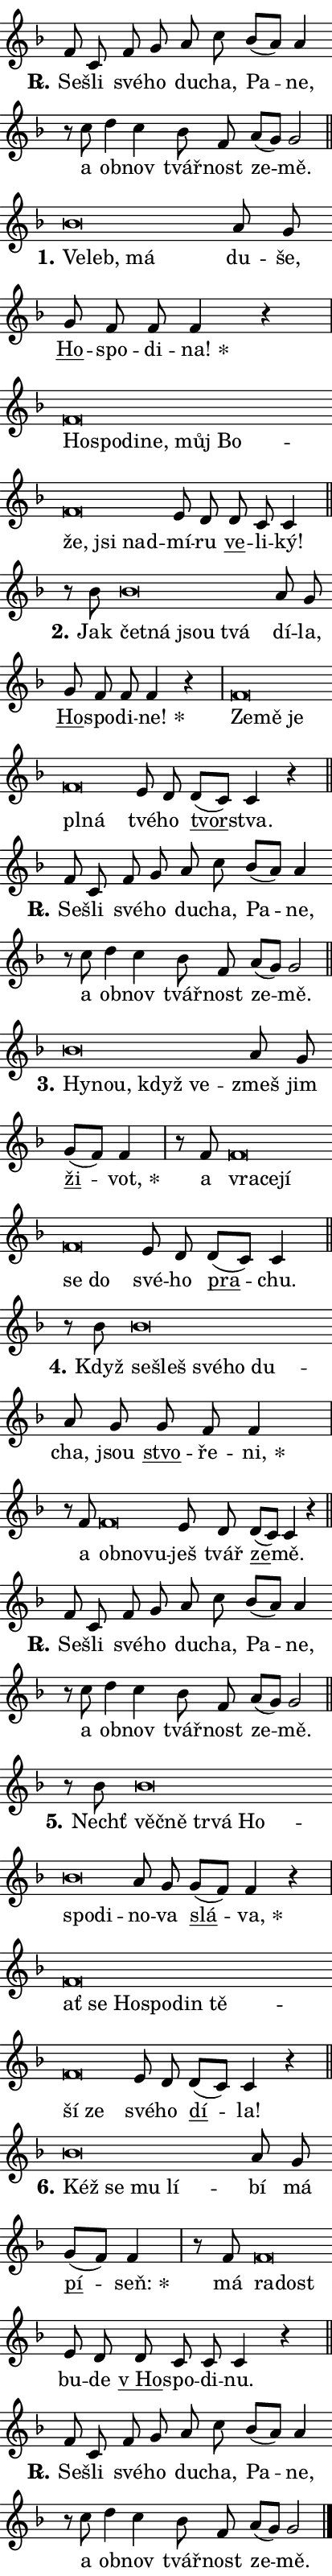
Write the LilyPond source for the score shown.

\version "2.22.1"
\header { tagline = "" }
\paper {
  indent = 0\cm
  top-margin = 0\cm
  right-margin = 0\cm
  bottom-margin = 0\cm
  left-margin = 0\cm
  paper-width = 7\cm
  page-breaking = #ly:one-page-breaking
  system-system-spacing.basic-distance = #11
  score-system-spacing.basic-distance = #11
  ragged-last = ##f
}


%% Author: Thomas Morley
%% https://lists.gnu.org/archive/html/lilypond-user/2020-05/msg00002.html
#(define (line-position grob)
"Returns position of @var[grob} in current system:
   @code{'start}, if at first time-step
   @code{'end}, if at last time-step
   @code{'middle} otherwise
"
  (let* ((col (ly:item-get-column grob))
         (ln (ly:grob-object col 'left-neighbor))
         (rn (ly:grob-object col 'right-neighbor))
         (col-to-check-left (if (ly:grob? ln) ln col))
         (col-to-check-right (if (ly:grob? rn) rn col))
         (break-dir-left
           (and
             (ly:grob-property col-to-check-left 'non-musical #f)
             (ly:item-break-dir col-to-check-left)))
         (break-dir-right
           (and
             (ly:grob-property col-to-check-right 'non-musical #f)
             (ly:item-break-dir col-to-check-right))))
        (cond ((eqv? 1 break-dir-left) 'start)
              ((eqv? -1 break-dir-right) 'end)
              (else 'middle))))

#(define (tranparent-at-line-position vctor)
  (lambda (grob)
  "Relying on @code{line-position} select the relevant enry from @var{vctor}.
Used to determine transparency,"
    (case (line-position grob)
      ((end) (not (vector-ref vctor 0)))
      ((middle) (not (vector-ref vctor 1)))
      ((start) (not (vector-ref vctor 2))))))

noteHeadBreakVisibility =
#(define-music-function (break-visibility)(vector?)
"Makes @code{NoteHead}s transparent relying on @var{break-visibility}"
#{
  \override NoteHead.transparent =
    #(tranparent-at-line-position break-visibility)
#})

#(define delete-ledgers-for-transparent-note-heads
  (lambda (grob)
    "Reads whether a @code{NoteHead} is transparent.
If so this @code{NoteHead} is removed from @code{'note-heads} from
@var{grob}, which is supposed to be @code{LedgerLineSpanner}.
As a result ledgers are not printed for this @code{NoteHead}"
    (let* ((nhds-array (ly:grob-object grob 'note-heads))
           (nhds-list
             (if (ly:grob-array? nhds-array)
                 (ly:grob-array->list nhds-array)
                 '()))
           ;; Relies on the transparent-property being done before
           ;; Staff.LedgerLineSpanner.after-line-breaking is executed.
           ;; This is fragile ...
           (to-keep
             (remove
               (lambda (nhd)
                 (ly:grob-property nhd 'transparent #f))
               nhds-list)))
      ;; TODO find a better method to iterate over grob-arrays, similiar
      ;; to filter/remove etc for lists
      ;; For now rebuilt from scratch
      (set! (ly:grob-object grob 'note-heads)  '())
      (for-each
        (lambda (nhd)
          (ly:pointer-group-interface::add-grob grob 'note-heads nhd))
        to-keep))))

hideNotes = {
  \noteHeadBreakVisibility #begin-of-line-visible
}
unHideNotes = {
  \noteHeadBreakVisibility #all-visible
}

% work-around for resetting accidentals
% https://lilypond.org/doc/v2.23/Documentation/notation/displaying-rhythms#unmetered-music
cadenzaMeasure = {
  \cadenzaOff
  \partial 1024 s1024
  \cadenzaOn
}

#(define-markup-command (accent layout props text) (markup?)
  "Underline accented syllable"
  (interpret-markup layout props
    #{\markup \override #'(offset . 4.3) \underline { #text }#}))

responsum = \markup \concat {
  "R" \hspace #-1.05 \path #0.1 #'((moveto 0 0.07) (lineto 0.9 0.8)) \hspace #0.05 "."
}

\layout {
    \context {
        \Staff
        \remove "Time_signature_engraver"
        \override LedgerLineSpanner.after-line-breaking = #delete-ledgers-for-transparent-note-heads
    }
    \context {
        \Voice {
            \override NoteHead.output-attributes = #'((class . "notehead"))
            \override Hairpin.height = #0.55
        }
    }
    \context {
        \Lyrics {
            \override StanzaNumber.output-attributes = #'((class . "stanzanumber"))
            \override LyricSpace.minimum-distance = #0.9
            \override LyricText.font-name = #"TeX Gyre Schola"
            \override LyricText.font-size = 1
            \override StanzaNumber.font-name = #"TeX Gyre Schola Bold"
            \override StanzaNumber.font-size = 1
        }
    }
}

% magnetic-lyrics.ily
%
%   written by
%     Jean Abou Samra <jean@abou-samra.fr>
%     Werner Lemberg <wl@gnu.org>
%
%   adapted by
%     Jiri Hon <jiri.hon@gmail.com>
%
% Version 2022-Apr-15

% https://www.mail-archive.com/lilypond-user@gnu.org/msg149350.html

#(define (Left_hyphen_pointer_engraver context)
   "Collect syllable-hyphen-syllable occurrences in lyrics and store
them in properties.  This engraver only looks to the left.  For
example, if the lyrics input is @code{foo -- bar}, it does the
following.

@itemize @bullet
@item
Set the @code{text} property of the @code{LyricHyphen} grob between
@q{foo} and @q{bar} to @code{foo}.

@item
Set the @code{left-hyphen} property of the @code{LyricText} grob with
text @q{foo} to the @code{LyricHyphen} grob between @q{foo} and
@q{bar}.
@end itemize

Use this auxiliary engraver in combination with the
@code{lyric-@/text::@/apply-@/magnetic-@/offset!} hook."
   (let ((hyphen #f)
         (text #f))
     (make-engraver
      (acknowledgers
       ((lyric-syllable-interface engraver grob source-engraver)
        (set! text grob)))
      (end-acknowledgers
       ((lyric-hyphen-interface engraver grob source-engraver)
        ;(when (not (grob::has-interface grob 'lyric-space-interface))
          (set! hyphen grob)));)
      ((stop-translation-timestep engraver)
       (when (and text hyphen)
         (ly:grob-set-object! text 'left-hyphen hyphen))
       (set! text #f)
       (set! hyphen #f)))))

#(define (lyric-text::apply-magnetic-offset! grob)
   "If the space between two syllables is less than the value in
property @code{LyricText@/.details@/.squash-threshold}, move the right
syllable to the left so that it gets concatenated with the left
syllable.

Use this function as a hook for
@code{LyricText@/.after-@/line-@/breaking} if the
@code{Left_@/hyphen_@/pointer_@/engraver} is active."
   (let ((hyphen (ly:grob-object grob 'left-hyphen #f)))
     (when hyphen
       (let ((left-text (ly:spanner-bound hyphen LEFT)))
         (when (grob::has-interface left-text 'lyric-syllable-interface)
           (let* ((common (ly:grob-common-refpoint grob left-text X))
                  (this-x-ext (ly:grob-extent grob common X))
                  (left-x-ext
                   (begin
                     ;; Trigger magnetism for left-text.
                     (ly:grob-property left-text 'after-line-breaking)
                     (ly:grob-extent left-text common X)))
                  ;; `delta` is the gap width between two syllables.
                  (delta (- (interval-start this-x-ext)
                            (interval-end left-x-ext)))
                  (details (ly:grob-property grob 'details))
                  (threshold (assoc-get 'squash-threshold details 0.2)))
             (when (< delta threshold)
               (let* (;; We have to manipulate the input text so that
                      ;; ligatures crossing syllable boundaries are not
                      ;; disabled.  For languages based on the Latin
                      ;; script this is essentially a beautification.
                      ;; However, for non-Western scripts it can be a
                      ;; necessity.
                      (lt (ly:grob-property left-text 'text))
                      (rt (ly:grob-property grob 'text))
                      (is-space (grob::has-interface hyphen 'lyric-space-interface))
                      (space (if is-space " " ""))
                      (space-markup (grob-interpret-markup grob " "))
                      (space-size (interval-length (ly:stencil-extent space-markup X)))
                      (extra-delta (if is-space space-size 0))
                      ;; Append new syllable.
                      (ltrt-space (if (and (string? lt) (string? rt))
                                (string-append lt space rt)
                                (make-concat-markup (list lt space rt))))
                      ;; Right-align `ltrt` to the right side.
                      (ltrt-space-markup (grob-interpret-markup
                               grob
                               (make-translate-markup
                                (cons (interval-length this-x-ext) 0)
                                (make-right-align-markup ltrt-space)))))
                 (begin
                   ;; Don't print `left-text`.
                   (ly:grob-set-property! left-text 'stencil #f)
                   ;; Set text and stencil (which holds all collected
                   ;; syllables so far) and shift it to the left.
                   (ly:grob-set-property! grob 'text ltrt-space)
                   (ly:grob-set-property! grob 'stencil ltrt-space-markup)
                   (ly:grob-translate-axis! grob (- (- delta extra-delta)) X))))))))))


#(define (lyric-hyphen::displace-bounds-first grob)
   ;; Make very sure this callback isn't triggered too early.
   (let ((left (ly:spanner-bound grob LEFT))
         (right (ly:spanner-bound grob RIGHT)))
     (ly:grob-property left 'after-line-breaking)
     (ly:grob-property right 'after-line-breaking)
     (ly:lyric-hyphen::print grob)))

squashThreshold = #0.4

\layout {
  \context {
    \Lyrics
    \consists #Left_hyphen_pointer_engraver
    \override LyricText.after-line-breaking =
      #lyric-text::apply-magnetic-offset!
    \override LyricHyphen.stencil = #lyric-hyphen::displace-bounds-first
    \override LyricText.details.squash-threshold = \squashThreshold
    \override LyricHyphen.minimum-distance = 0
    \override LyricHyphen.minimum-length = \squashThreshold
  }
}

squash = \override LyricText.details.squash-threshold = 9999
unSquash = \override LyricText.details.squash-threshold = \squashThreshold

left = \override LyricText.self-alignment-X = #LEFT
unLeft = \revert LyricText.self-alignment-X

starOffset = #(lambda (grob) 
                (let ((x_offset (ly:self-alignment-interface::aligned-on-x-parent grob)))
                  (if (= x_offset 0) 0 (+ x_offset 1.2))))

star = #(define-music-function (syllable)(string?)
"Append star separator at the end of a syllable"
#{
  \once \override LyricText.X-offset = #starOffset
  \lyricmode { \markup {
    #syllable
    \override #'((font-name . "TeX Gyre Schola Bold")) \hspace #0.2 \lower #0.65 \larger "*"
  } }
#})

starAccent = #(define-music-function (syllable)(string?)
"Append star separator at the end of a syllable and make accent"
#{
  \once \override LyricText.X-offset = #starOffset
  \lyricmode { \markup {
    \accent #syllable
    \override #'((font-name . "TeX Gyre Schola Bold")) \hspace #0.2 \lower #0.65 \larger "*"
  } }
#})

breath = #(define-music-function (syllable)(string?)
"Append breathing indicator at the end of a syllable"
#{
  \lyricmode { \markup { #syllable "+" } }
#})

optionalBreath = #(define-music-function (syllable)(string?)
"Append optional breathing indicator at the end of a syllable"
#{
  \lyricmode { \markup { #syllable "(+)" } }
#})


\score {
    <<
        \new Voice = "melody" { \cadenzaOn \key f \major \relative { f'8 c f g a c \bar "" bes[( a)] a4 \bar "" r8 c d4 c \bar "" bes8 f \bar "" a[( g)] g2 \cadenzaMeasure \bar "||" \break }
\relative { bes'\breve*1/16 \hideNotes \breve*1/16 \breve*1/16 \bar "" \unHideNotes a8 g \bar "" g f f f4 r \cadenzaMeasure \bar "|" f\breve*1/16 \hideNotes \breve*1/16 \bar "" \breve*1/16 \bar "" \breve*1/16 \bar "" \breve*1/16 \bar "" \breve*1/16 \bar "" \breve*1/16 \bar "" \breve*1/16 \breve*1/16 \bar "" \unHideNotes e8 d \bar "" d c c4 \cadenzaMeasure \bar "||" \break }
\relative { r8 bes'8 bes\breve*1/16 \hideNotes \breve*1/16 \bar "" \breve*1/16 \breve*1/16 \bar "" \unHideNotes a8 g \bar "" g f f f4 r \cadenzaMeasure \bar "|" f\breve*1/16 \hideNotes \breve*1/16 \bar "" \breve*1/16 \bar "" \breve*1/16 \breve*1/16 \bar "" \unHideNotes e8 d \bar "" d[( c)] c4 r \cadenzaMeasure \bar "||" \break }
\relative { f'8 c f g a c \bar "" bes[( a)] a4 \bar "" r8 c d4 c \bar "" bes8 f \bar "" a[( g)] g2 \cadenzaMeasure \bar "||" \break }
\relative { bes'\breve*1/16 \hideNotes \breve*1/16 \bar "" \breve*1/16 \breve*1/16 \bar "" \unHideNotes a8 g \bar "" g[( f)] f4 \cadenzaMeasure \bar "|" r8 f8 f\breve*1/16 \hideNotes \breve*1/16 \bar "" \breve*1/16 \bar "" \breve*1/16 \breve*1/16 \bar "" \unHideNotes e8 d \bar "" d[( c)] c4 \cadenzaMeasure \bar "||" \break }
\relative { r8 bes'8 bes\breve*1/16 \hideNotes \breve*1/16 \bar "" \breve*1/16 \bar "" \breve*1/16 \breve*1/16 \bar "" \unHideNotes a8 g \bar "" g f f4 \cadenzaMeasure \bar "|" r8 f8 f\breve*1/16 \hideNotes \breve*1/16 \breve*1/16 \bar "" \unHideNotes e8 d \bar "" d[( c)] c4 r \cadenzaMeasure \bar "||" \break }
\relative { f'8 c f g a c \bar "" bes[( a)] a4 \bar "" r8 c d4 c \bar "" bes8 f \bar "" a[( g)] g2 \cadenzaMeasure \bar "||" \break }
\relative { r8 bes'8 bes\breve*1/16 \hideNotes \breve*1/16 \bar "" \breve*1/16 \bar "" \breve*1/16 \bar "" \breve*1/16 \bar "" \breve*1/16 \breve*1/16 \bar "" \unHideNotes a8 g \bar "" g[( f)] f4 r \cadenzaMeasure \bar "|" f\breve*1/16 \hideNotes \breve*1/16 \bar "" \breve*1/16 \bar "" \breve*1/16 \bar "" \breve*1/16 \bar "" \breve*1/16 \bar "" \breve*1/16 \breve*1/16 \bar "" \unHideNotes e8 d \bar "" d[( c)] c4 r \cadenzaMeasure \bar "||" \break }
\relative { bes'\breve*1/16 \hideNotes \breve*1/16 \bar "" \breve*1/16 \breve*1/16 \bar "" \unHideNotes a8 g \bar "" g[( f)] f4 \cadenzaMeasure \bar "|" r8 f8 f\breve*1/16 \hideNotes \breve*1/16 \bar "" \unHideNotes e8 d \bar "" d c c c4 r \cadenzaMeasure \bar "||" \break }
\relative { f'8 c f g a c \bar "" bes[( a)] a4 \bar "" r8 c d4 c \bar "" bes8 f \bar "" a[( g)] g2 \cadenzaMeasure \bar "||" \break } \bar "|." }
        \new Lyrics \lyricsto "melody" { \lyricmode { \set stanza = \responsum
Se -- šli své -- ho du -- cha, Pa -- ne, a ob -- nov tvář -- nost ze -- mě.
\set stanza = "1."
\left Ve -- \squash leb, má \unLeft \unSquash du -- še, \markup \accent Ho -- spo -- di -- \star na! \left Ho -- \squash spo -- di -- ne, můj Bo -- že, jsi nad -- \unLeft \unSquash mí -- ru \markup \accent ve -- li -- ký!
\set stanza = "2."
Jak \left čet -- \squash ná jsou tvá \unLeft \unSquash dí -- la, \markup \accent Ho -- spo -- di -- \star ne! \left Ze -- \squash mě je pl -- ná \unLeft \unSquash tvé -- ho \markup \accent tvor -- stva.
\set stanza = \responsum
Se -- šli své -- ho du -- cha, Pa -- ne, a ob -- nov tvář -- nost ze -- mě.
\set stanza = "3."
\left Hy -- \squash nou, když ve -- \unLeft \unSquash zmeš jim \markup \accent ži -- \star vot, a \left vra -- \squash ce -- jí se do \unLeft \unSquash své -- ho \markup \accent pra -- chu.
\set stanza = "4."
Když \left se -- \squash šleš své -- ho du -- \unLeft \unSquash cha, jsou \markup \accent stvo -- ře -- \star ni, a \left ob -- \squash no -- vu -- \unLeft \unSquash ješ tvář \markup \accent ze -- mě.
\set stanza = \responsum
Se -- šli své -- ho du -- cha, Pa -- ne, a ob -- nov tvář -- nost ze -- mě.
\set stanza = "5."
Nechť \left věč -- \squash ně tr -- vá Ho -- spo -- di -- \unLeft \unSquash no -- va \markup \accent slá -- \star va, \left ať \squash se Ho -- spo -- din tě -- ší ze \unLeft \unSquash své -- ho \markup \accent dí -- la!
\set stanza = "6."
\left Kéž \squash se mu lí -- \unLeft \unSquash bí má \markup \accent pí -- \star seň: má \left ra -- \squash dost \unLeft \unSquash bu -- de \markup \accent "v Ho" -- spo -- di -- nu.
\set stanza = \responsum
Se -- šli své -- ho du -- cha, Pa -- ne, a ob -- nov tvář -- nost ze -- mě. } }
    >>
    \layout {}
}
